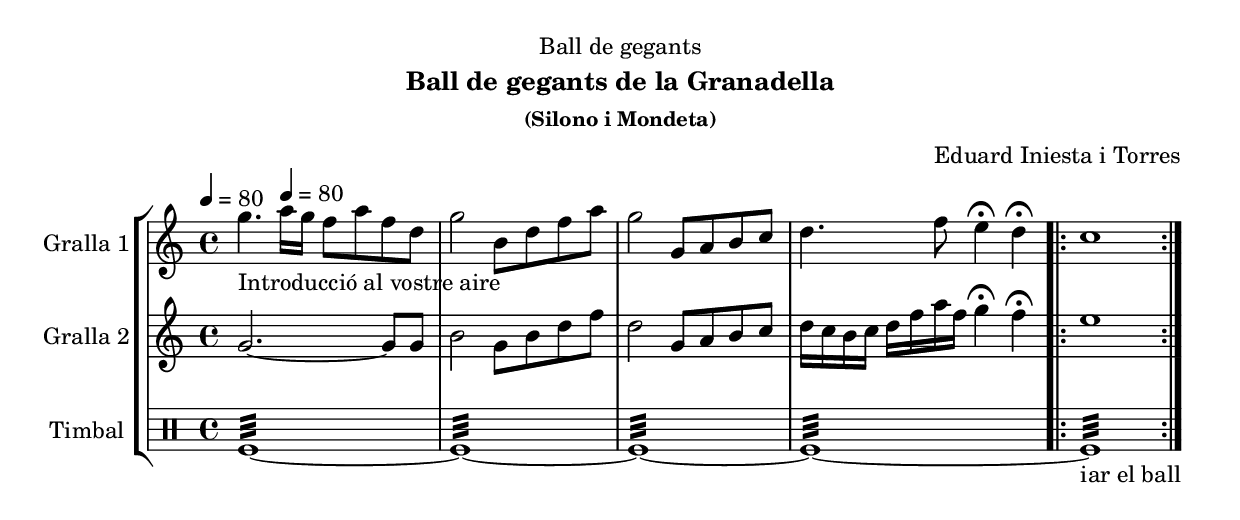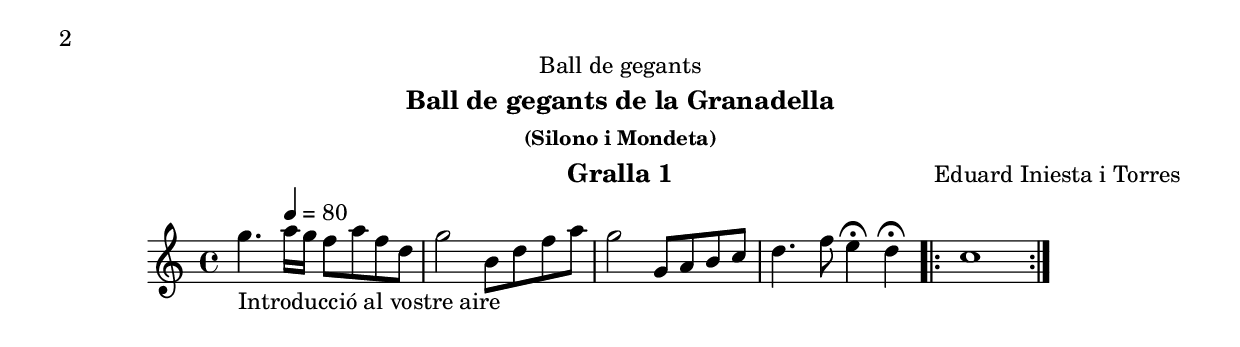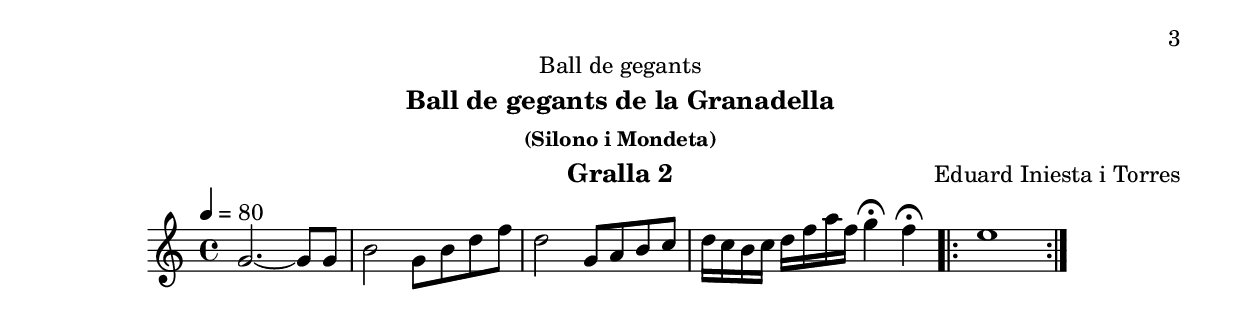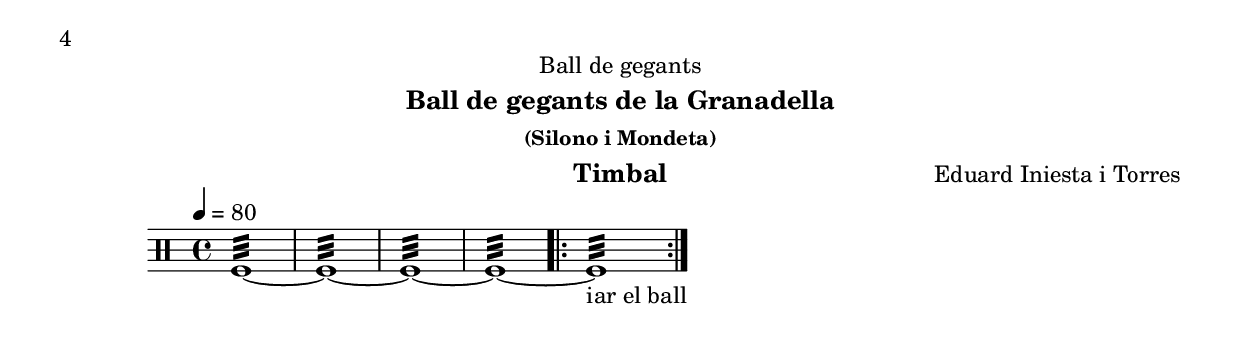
\version "2.16.2"

\header {
  dedication="Ball de gegants"
  title=""
  subtitle="Ball de gegants de la Granadella"
  subsubtitle="(Silono i Mondeta)"
  poet=""
  meter=""
  piece=""
  composer="Eduard Iniesta i Torres"
  arranger=""
  opus=""
  instrument=""
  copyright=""
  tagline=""
}

liniaroAa =
\relative g''
{
  \clef treble
  \key c \major
  \time 4/4
  g4. _"Introducció al vostre aire" \tempo 4 = 80 a16 g f8 a f d  |
  g2 b,8 d f a  |
  g2 g,8 a b c  |
  d4. f8 e4\fermata d\fermata  |
  %05
  \repeat volta 2 { c1  | }
}

liniaroAb =
\relative g'
{
  \tempo 4 = 80
  \clef treble
  \key c \major
  \time 4/4
  g2. ~ g8 g  |
  b2 g8 b d f  |
  d2 g,8 a b c  |
  d16 c b c d f a f g4\fermata f\fermata  |
  %05
  \repeat volta 2 { e1  | }
}

liniaroAc =
\drummode
{
  \tempo 4 = 80
  \time 4/4
  tomfl1:32 ~  |
  tomfl1:32 ~  |
  tomfl1:32 ~  |
  tomfl1:32 ~  |
  %05
  \repeat volta 2 { tomfl1:32 _"iar el ball"  | }
}

\bookpart {
  \score {
    \new StaffGroup {
      \override Score.RehearsalMark #'self-alignment-X = #LEFT
      <<
        \new Staff \with {instrumentName = #"Gralla 1" shortInstrumentName = #"G"} \liniaroAa
        \new Staff \with {instrumentName = #"Gralla 2" shortInstrumentName = #"G"} \liniaroAb
        \new DrumStaff \with {instrumentName = #"Timbal" shortInstrumentName = #"T"} \liniaroAc
      >>
    }
    \layout {}
  }
  \score { \unfoldRepeats
    \new StaffGroup {
      \override Score.RehearsalMark #'self-alignment-X = #LEFT
      <<
        \new Staff \with {instrumentName = #"Gralla 1" shortInstrumentName = #"G"} \liniaroAa
        \new Staff \with {instrumentName = #"Gralla 2" shortInstrumentName = #"G"} \liniaroAb
        \new DrumStaff \with {instrumentName = #"Timbal" shortInstrumentName = #"T"} \liniaroAc
      >>
    }
    \midi {
      \set Staff.midiInstrument = "oboe"
      \set DrumStaff.midiInstrument = "drums"
    }
  }
}

\bookpart {
  \header {instrument="Gralla 1"}
  \score {
    \new StaffGroup {
      \override Score.RehearsalMark #'self-alignment-X = #LEFT
      <<
        \new Staff \liniaroAa
      >>
    }
    \layout {}
  }
  \score { \unfoldRepeats
    \new StaffGroup {
      \override Score.RehearsalMark #'self-alignment-X = #LEFT
      <<
        \new Staff \liniaroAa
      >>
    }
    \midi {
      \set Staff.midiInstrument = "oboe"
      \set DrumStaff.midiInstrument = "drums"
    }
  }
}

\bookpart {
  \header {instrument="Gralla 2"}
  \score {
    \new StaffGroup {
      \override Score.RehearsalMark #'self-alignment-X = #LEFT
      <<
        \new Staff \liniaroAb
      >>
    }
    \layout {}
  }
  \score { \unfoldRepeats
    \new StaffGroup {
      \override Score.RehearsalMark #'self-alignment-X = #LEFT
      <<
        \new Staff \liniaroAb
      >>
    }
    \midi {
      \set Staff.midiInstrument = "oboe"
      \set DrumStaff.midiInstrument = "drums"
    }
  }
}

\bookpart {
  \header {instrument="Timbal"}
  \score {
    \new StaffGroup {
      \override Score.RehearsalMark #'self-alignment-X = #LEFT
      <<
        \new DrumStaff \liniaroAc
      >>
    }
    \layout {}
  }
  \score { \unfoldRepeats
    \new StaffGroup {
      \override Score.RehearsalMark #'self-alignment-X = #LEFT
      <<
        \new DrumStaff \liniaroAc
      >>
    }
    \midi {
      \set Staff.midiInstrument = "oboe"
      \set DrumStaff.midiInstrument = "drums"
    }
  }
}

